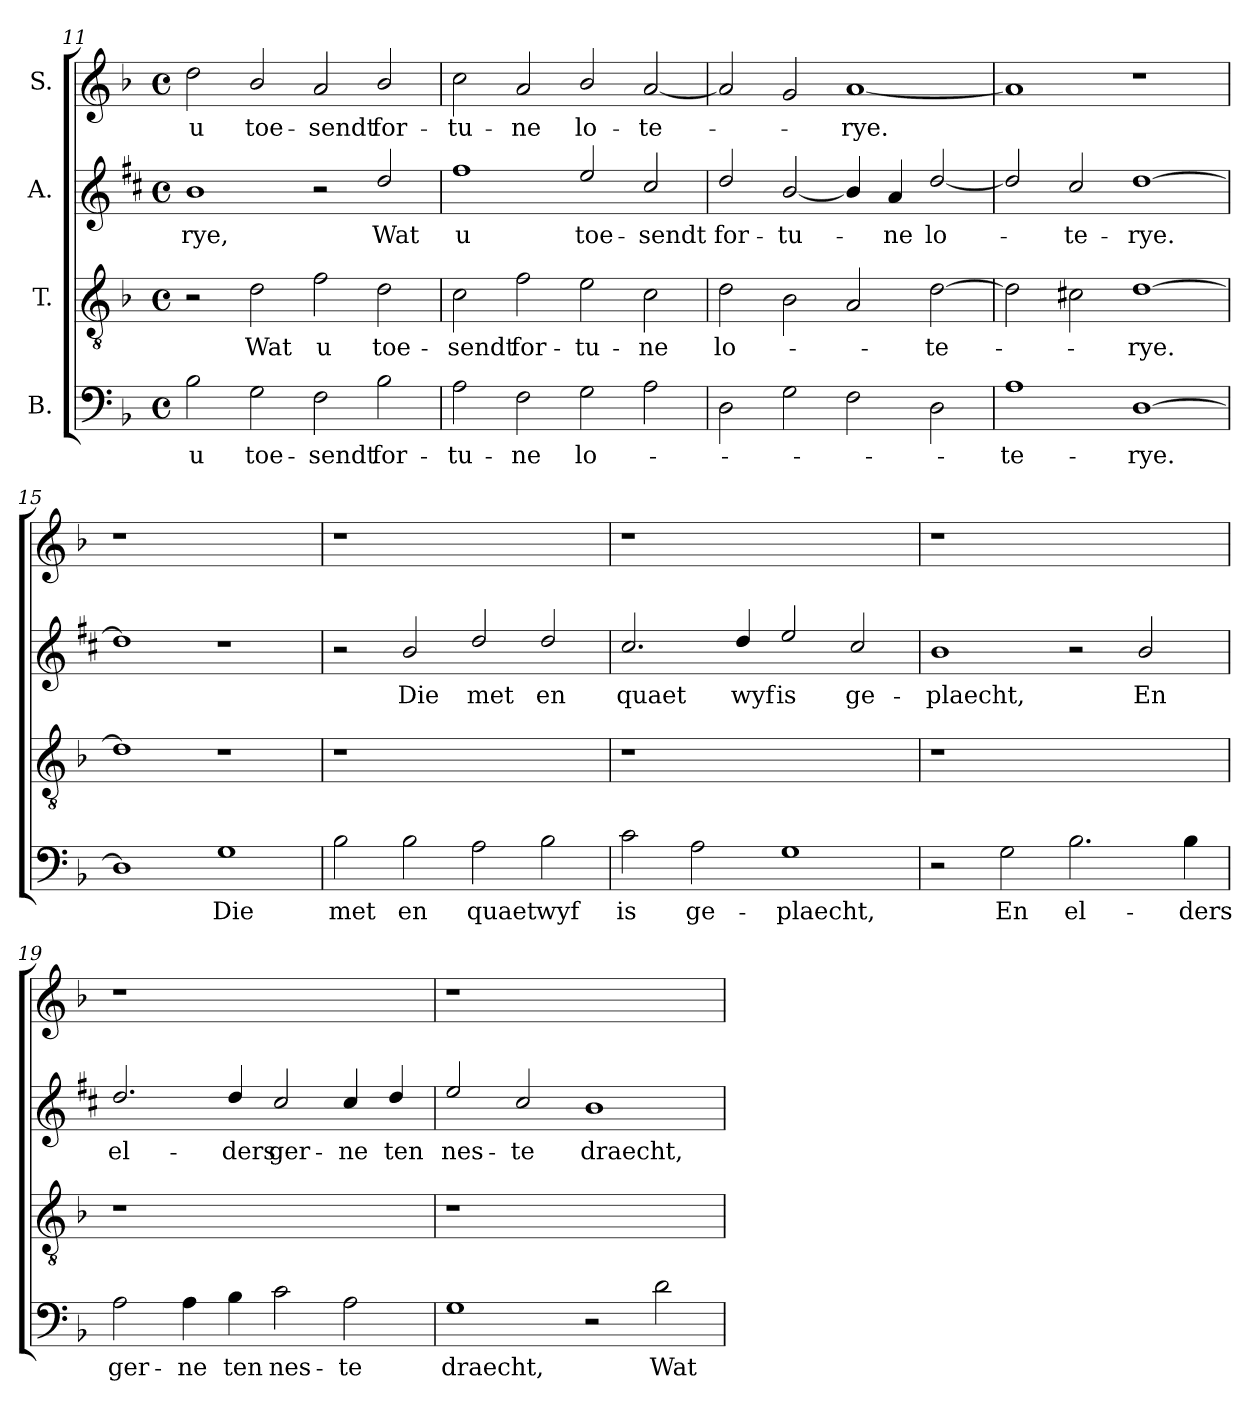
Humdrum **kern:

**kern	**text	**kern	**text	**kern	**text	**kern	**text
*part4	*part4	*part3	*part3	*part2	*part2	*part1	*part1
*staff4	*staff4	*staff3	*staff3	*staff2	*staff2	*staff1	*staff1
*I"B.	*	*I"T.	*	*I"A.	*	*I"S.	*
!!LO:LB:g=z
*clefF4	*	*clefGv2	*	*clefG2	*	*clefG2	*
*	*	*	*	*ITrd5c9	*	*	*
*k[b-]	*	*k[b-]	*	*k[b-]	*	*k[b-]	*
*F:	*	*F:	*	*F:	*	*F:	*
*M4/4	*	*M4/4	*	*M4/4	*	*M4/4	*
*met(c)	*	*met(c)	*	*met(c)	*	*met(c)	*
=11	=11	=11	=11	=11	=11	=11	=11
2B-\	u	2r	.	1d	-rye,	2dd\	u
2G\	toe-	2d\	Wat	.	.	2b-/	toe-
2F\	-sendt	2f\	u	2r	.	2a/	-sendt
2B-\	for-	2d\	toe-	2f/	Wat	2b-/	for-
=12	=12	=12	=12	=12	=12	=12	=12
2A\	-tu-	2c\	-sendt	1a	u	2cc\	-tu-
2F\	-ne	2f\	for-	.	.	2a/	-ne
2G\	lo-	2e\	-tu-	2g/	toe-	2b-/	lo-
2A\	.	2c\	-ne	2e/	-sendt	[2a/	-te-
=13	=13	=13	=13	=13	=13	=13	=13
2D\	.	2d\	lo-	2f/	for-	2a/]	.
2G\	.	2B-\	.	[2d/	-tu-	2g/	.
2F\	.	2A/	.	4d/]	.	[1a	-rye.
.	.	.	.	4c/	-ne	.	.
2D\	.	[2d\	-te-	[2f/	lo-	.	.
=14	=14	=14	=14	=14	=14	=14	=14
1A	-te-	2d\]	.	2f/]	.	1a]	.
.	.	2c#X\	.	2e/	-te-	.	.
[1D	-rye.	[1d	-rye.	[1f	-rye.	1r	.
=15	=15	=15	=15	=15	=15	=15	=15
1D]	.	1d]	.	1f]	.	1r	.
1G	Die	1r	.	1rdd	.	1ryy	.
=16	=16	=16	=16	=16	=16	=16	=16
2B-\	met	1r	.	2r	.	1r	.
2B-\	en	.	.	2d/	Die	.	.
2A\	quaet	1ryy	.	2f/	met	1ryy	.
2B-\	wyf	.	.	2f/	en	.	.
!!LO:PB:g=z
=17	=17	=17	=17	=17	=17	=17	=17
2c\	is	1r	.	2.e/	quaet	1r	.
2A\	ge-	.	.	.	.	.	.
.	.	.	.	4f/	wyf	.	.
1G	-plaecht,	1ryy	.	2g/	is	1ryy	.
.	.	.	.	2e/	ge-	.	.
=18	=18	=18	=18	=18	=18	=18	=18
2r	.	1r	.	1d	-plaecht,	1r	.
2G\	En	.	.	.	.	.	.
2.B-\	el-	1ryy	.	2r	.	1ryy	.
.	.	.	.	2d/	En	.	.
4B-\	-ders	.	.	.	.	.	.
=19	=19	=19	=19	=19	=19	=19	=19
2A\	ger-	1r	.	2.f/	el-	1r	.
4A\	-ne	.	.	.	.	.	.
4B-\	ten	.	.	4f/	-ders	.	.
2c\	nes-	1ryy	.	2e/	ger-	1ryy	.
2A\	-te	.	.	4e/	-ne	.	.
.	.	.	.	4f/	ten	.	.
=20	=20	=20	=20	=20	=20	=20	=20
1G	draecht,	1r	.	2g/	nes-	1r	.
.	.	.	.	2e/	-te	.	.
2r	.	1ryy	.	1d	draecht,	1ryy	.
2d\	Wat	.	.	.	.	.	.
=	=	=	=	=	=	=	=
*-	*-	*-	*-	*-	*-	*-	*-
